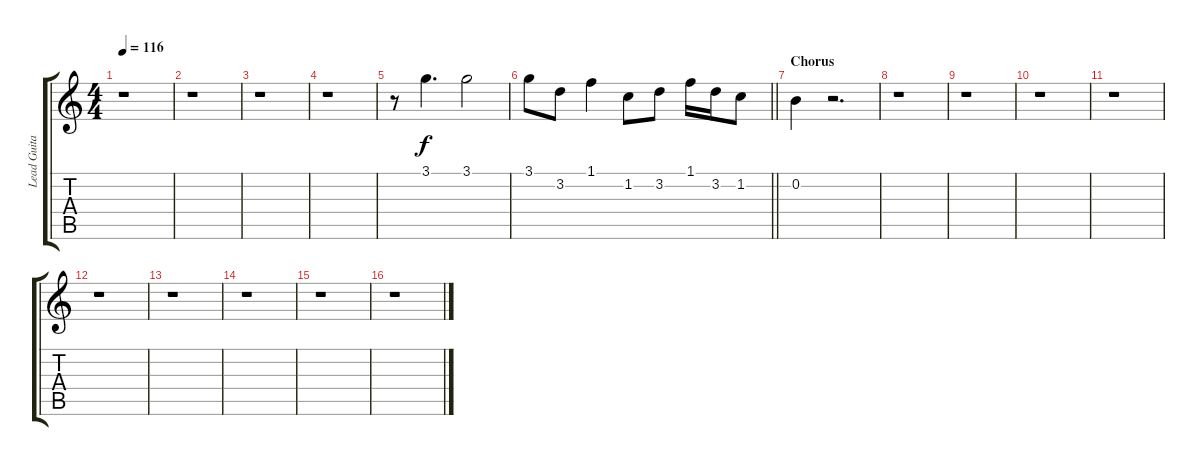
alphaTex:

\track ("Lead Guitar" "Lead Guita") {instrument distortionguitar}
\staff {score tabs}
\tuning (E4 B3 G3 D3 A2 E2) {hide}
\ts (4 4)
\tempo 116
\clef g2
\ks c
r.1{dy f} |
r.1 |
r.1 |
r.1 |
r.8 3.1.4{d} 3.1.2 |
\barLineRight lightlight
3.1.8 3.2.8 1.1.4 1.2.8 3.2.8 1.1.16 3.2.16 1.2.8 |
\section ("" "Chorus")
0.2.4 r.2{d} |
r.1 |
r.1 |
r.1 |
r.1 |
r.1 |
r.1 |
r.1 |
r.1 |
r.1
